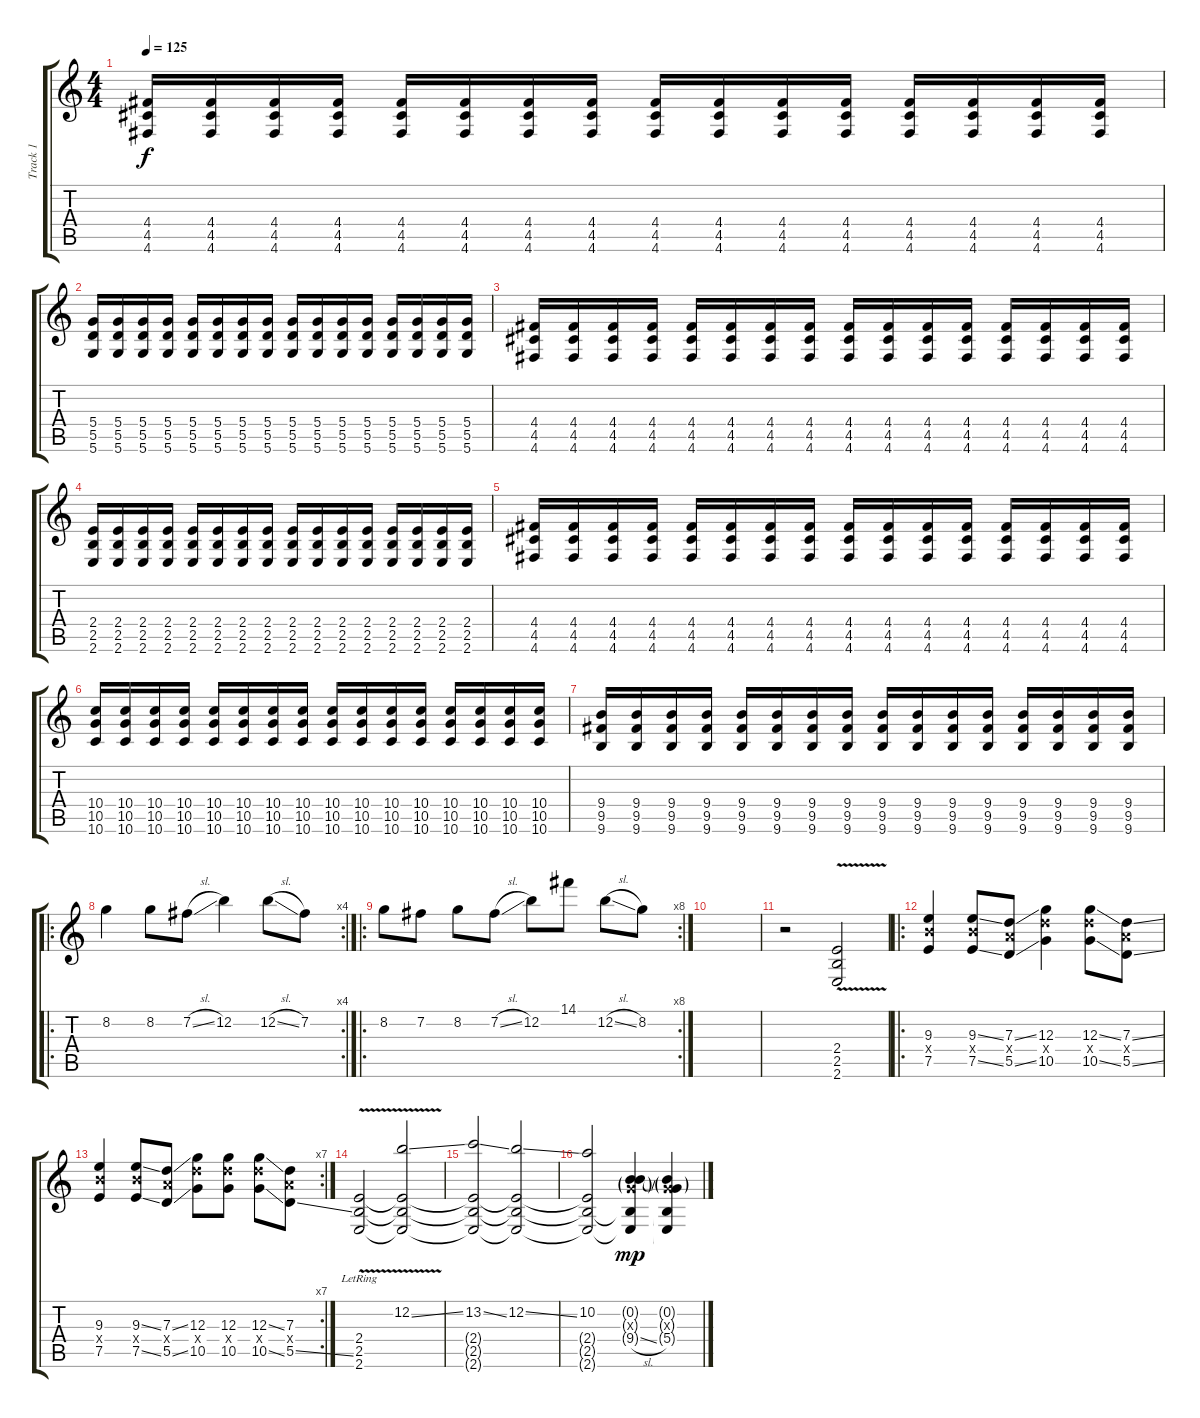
\track ("Track 1" "Track 1") {instrument overdrivenguitar}
\staff {score tabs}
\tuning (E4 B3 G3 D3 A2 D2) {hide}
\ts (4 4)
\tempo 125
\clef g2
\ks c
(4.4 4.5 4.6).16{dy f} (4.4 4.5 4.6).16 (4.4 4.5 4.6).16 (4.4 4.5 4.6).16 (4.4 4.5 4.6).16 (4.4 4.5 4.6).16 (4.4 4.5 4.6).16 (4.4 4.5 4.6).16 (4.4 4.5 4.6).16 (4.4 4.5 4.6).16 (4.4 4.5 4.6).16 (4.4 4.5 4.6).16 (4.4 4.5 4.6).16 (4.4 4.5 4.6).16 (4.4 4.5 4.6).16 (4.4 4.5 4.6).16 |
(5.4 5.5 5.6).16 (5.4 5.5 5.6).16 (5.4 5.5 5.6).16 (5.4 5.5 5.6).16 (5.4 5.5 5.6).16 (5.4 5.5 5.6).16 (5.4 5.5 5.6).16 (5.4 5.5 5.6).16 (5.4 5.5 5.6).16 (5.4 5.5 5.6).16 (5.4 5.5 5.6).16 (5.4 5.5 5.6).16 (5.4 5.5 5.6).16 (5.4 5.5 5.6).16 (5.4 5.5 5.6).16 (5.4 5.5 5.6).16 |
(4.4 4.5 4.6).16 (4.4 4.5 4.6).16 (4.4 4.5 4.6).16 (4.4 4.5 4.6).16 (4.4 4.5 4.6).16 (4.4 4.5 4.6).16 (4.4 4.5 4.6).16 (4.4 4.5 4.6).16 (4.4 4.5 4.6).16 (4.4 4.5 4.6).16 (4.4 4.5 4.6).16 (4.4 4.5 4.6).16 (4.4 4.5 4.6).16 (4.4 4.5 4.6).16 (4.4 4.5 4.6).16 (4.4 4.5 4.6).16 |
(2.4 2.5 2.6).16 (2.4 2.5 2.6).16 (2.4 2.5 2.6).16 (2.4 2.5 2.6).16 (2.4 2.5 2.6).16 (2.4 2.5 2.6).16 (2.4 2.5 2.6).16 (2.4 2.5 2.6).16 (2.4 2.5 2.6).16 (2.4 2.5 2.6).16 (2.4 2.5 2.6).16 (2.4 2.5 2.6).16 (2.4 2.5 2.6).16 (2.4 2.5 2.6).16 (2.4 2.5 2.6).16 (2.4 2.5 2.6).16 |
(4.4 4.5 4.6).16 (4.4 4.5 4.6).16 (4.4 4.5 4.6).16 (4.4 4.5 4.6).16 (4.4 4.5 4.6).16 (4.4 4.5 4.6).16 (4.4 4.5 4.6).16 (4.4 4.5 4.6).16 (4.4 4.5 4.6).16 (4.4 4.5 4.6).16 (4.4 4.5 4.6).16 (4.4 4.5 4.6).16 (4.4 4.5 4.6).16 (4.4 4.5 4.6).16 (4.4 4.5 4.6).16 (4.4 4.5 4.6).16 |
(10.4 10.5 10.6).16 (10.4 10.5 10.6).16 (10.4 10.5 10.6).16 (10.4 10.5 10.6).16 (10.4 10.5 10.6).16 (10.4 10.5 10.6).16 (10.4 10.5 10.6).16 (10.4 10.5 10.6).16 (10.4 10.5 10.6).16 (10.4 10.5 10.6).16 (10.4 10.5 10.6).16 (10.4 10.5 10.6).16 (10.4 10.5 10.6).16 (10.4 10.5 10.6).16 (10.4 10.5 10.6).16 (10.4 10.5 10.6).16 |
(9.4 9.5 9.6).16 (9.4 9.5 9.6).16 (9.4 9.5 9.6).16 (9.4 9.5 9.6).16 (9.4 9.5 9.6).16 (9.4 9.5 9.6).16 (9.4 9.5 9.6).16 (9.4 9.5 9.6).16 (9.4 9.5 9.6).16 (9.4 9.5 9.6).16 (9.4 9.5 9.6).16 (9.4 9.5 9.6).16 (9.4 9.5 9.6).16 (9.4 9.5 9.6).16 (9.4 9.5 9.6).16 (9.4 9.5 9.6).16 |
\ro
\rc 4
8.2.4 8.2.8 7.2{sl}.8 12.2.4 12.2{sl}.8 7.2.8 |
\ro
\rc 8
8.2.8 7.2.8 8.2.8 7.2{sl}.8 12.2.8 14.1.8 12.2{sl}.8 8.2.8 |
|
r.2 (2.4 2.5{v} 2.6).2 |
\ro
(9.3 9.4{x} 7.5).4 (9.3{ss} 9.4{x} 7.5{ss}).8 (7.3{ss} 7.4{x} 5.5{ss}).8 (12.3 12.4{x} 10.5).4 (12.3{ss} 12.4{x} 10.5{ss}).8 (7.3{ss} 7.4{x} 5.5{ss}).8 |
\rc 7
(9.3 9.4{x} 7.5).4 (9.3{ss} 9.4{x} 7.5{ss}).8 (7.3{ss} 7.4{x} 5.5{ss}).8 (12.3 12.4{x} 10.5).8 (12.3 12.4{x} 10.5).8 (12.3{ss} 12.4{x} 10.5{ss}).8 (7.3 7.4{x} 5.5{ss}).8 |
(2.4{lr} 2.5{lr} 2.6{v lr}).2 (12.2{ss} 2.4{t} 2.5{t} 2.6{t}).2 |
(13.2{ss} 2.4{t} 2.5{t} 2.6{t}).2 (12.2{ss} 2.4{t} 2.5{t} 2.6{t}).2 |
(10.2 2.4{t} 2.5{t} 2.6{t}).2 (0.2{g} 0.3{g x} 9.4{sl g} 2.5{t} 2.6{t}).4{dy mp} (0.2{g} 0.3{g x} 5.4{sl g} 2.5{t} 2.6{t}).4
